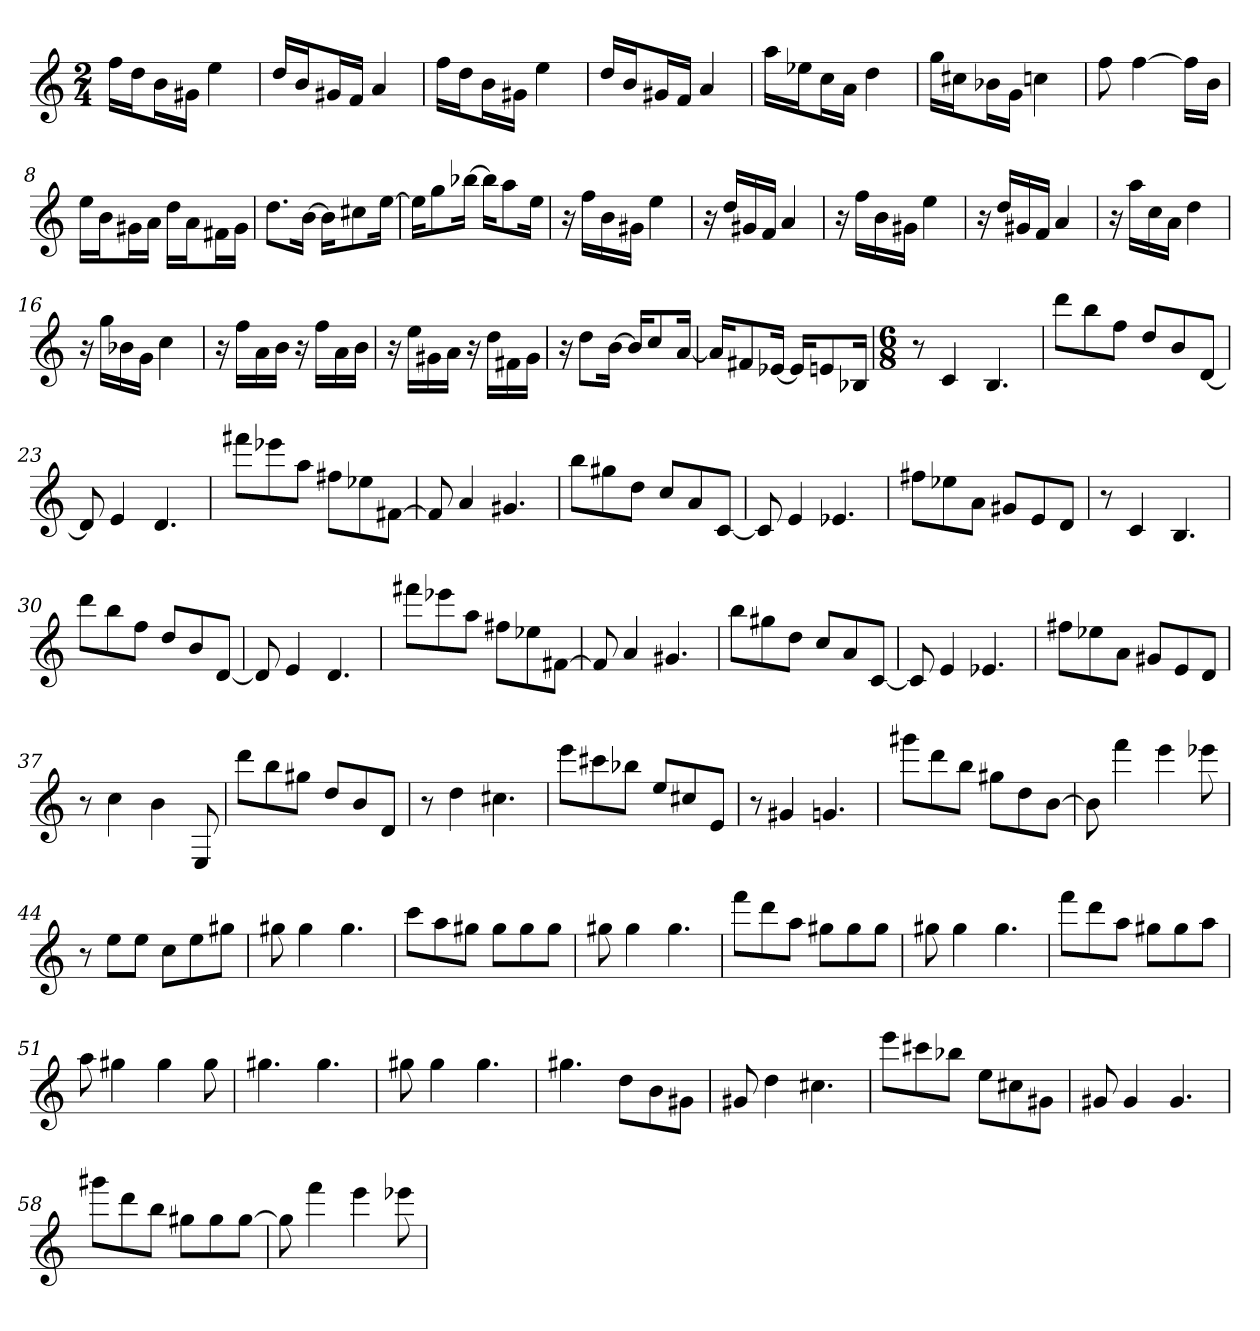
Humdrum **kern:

**kern
*part1
*staff1
*clefG2
*k[]
*C:
*M2/4
=1
16ff\LL
16dd\J
16b\L
16g#X\JJ
4ee
=2
16dd/LL
16b/J
16g#X/L
16f/JJ
4a
=3
16ff\LL
16dd\J
16b\L
16g#X\JJ
4ee
=4
16dd/LL
16b/J
16g#X/L
16f/JJ
4a
=5
16aa\LL
16ee-X\J
16cc\L
16a\JJ
4dd
=6
16gg\LL
16cc#X\J
16b-X\L
16g\JJ
4ccn
=7
8ff
[4ff
16ff\LL]
16b\JJ
=8
16ee\LL
16b\J
16g#X\L
16a\JJ
16dd\LL
16a\J
16f#X\L
16g#\JJ
=9
8.dd\L
[16b\Jk
16b\KL]
8cc#X\
[16ee\Jk
=10
16ee\KL]
8gg\
[16bb-X\Jk
16bb-\KL]
8aa\
16ee\Jk
=11
16r
16ff\LL
16b\
16g#X\JJ
4ee
=12
16r
16dd/LL
16g#X/
16f/JJ
4a
=13
16r
16ff\LL
16b\
16g#X\JJ
4ee
=14
16r
16dd/LL
16g#X/
16f/JJ
4a
=15
16r
16aa\LL
16cc\
16a\JJ
4dd
=16
16r
16gg\LL
16b-X\
16g\JJ
4cc
=17
16r
16ff\LL
16a\
16b\JJ
16r
16ff\LL
16a\
16b\JJ
=18
16r
16ee\LL
16g#X\
16a\JJ
16r
16dd\LL
16f#X\
16g#\JJ
=19
16r
8dd\L
[16b\Jk
16b/KL]
8cc/
[16a/Jk
=20
16a/KL]
8f#X/
[16e-X/Jk
16e-/KL]
8en/
16B-X/Jk
=21
*M6/8
8r
4c
4.B
=22
8ddd\L
8bb\
8ff\J
8dd/L
8b/
[8d/J
=23
8d]
4e
4.d
=24
8fff#X\L
8eee-X\
8aa\J
8ff#X\L
8ee-X\
[8f#X\J
=25
8f#]
4a
4.g#X
=26
8bb\L
8gg#X\
8dd\J
8cc/L
8a/
[8c/J
=27
8c]
4e
4.e-X
=28
8ff#X\L
8ee-X\
8a\J
8g#X/L
8e/
8d/J
=29
8r
4c
4.B
=30
8ddd\L
8bb\
8ff\J
8dd/L
8b/
[8d/J
=31
8d]
4e
4.d
=32
8fff#X\L
8eee-X\
8aa\J
8ff#X\L
8ee-X\
[8f#X\J
=33
8f#]
4a
4.g#X
=34
8bb\L
8gg#X\
8dd\J
8cc/L
8a/
[8c/J
=35
8c]
4e
4.e-X
=36
8ff#X\L
8ee-X\
8a\J
8g#X/L
8e/
8d/J
=37
8r
4cc
4b
8E
=38
8ddd\L
8bb\
8gg#X\J
8dd/L
8b/
8d/J
=39
8r
4dd
4.cc#X
=40
8eee\L
8ccc#X\
8bb-X\J
8ee/L
8cc#X/
8e/J
=41
8r
4g#X
4.gn
=42
8ggg#X\L
8ddd\
8bb\J
8gg#X\L
8dd\
[8b\J
=43
8b]
4fff
4eee
8eee-X
=44
8r
8ee\L
8ee\J
8cc\L
8ee\
8gg#X\J
=45
8gg#X
4gg#
4.gg#
=46
8ccc\L
8aa\
8gg#X\J
8gg#\L
8gg#\
8gg#\J
=47
8gg#X
4gg#
4.gg#
=48
8fff\L
8ddd\
8aa\J
8gg#X\L
8gg#\
8gg#\J
=49
8gg#X
4gg#
4.gg#
=50
8fff\L
8ddd\
8aa\J
8gg#X\L
8gg#\
8aa\J
=51
8aa
4gg#X
4gg#
8gg#
=52
4.gg#X
4.gg#
=53
8gg#X
4gg#
4.gg#
=54
4.gg#X
8dd\L
8b\
8g#X\J
=55
8g#X
4dd
4.cc#X
=56
8eee\L
8ccc#X\
8bb-X\J
8ee\L
8cc#X\
8g#X\J
=57
8g#X
4g#
4.g#
=58
8ggg#X\L
8ddd\
8bb\J
8gg#X\L
8gg#\
[8gg#\J
=59
8gg#]
4fff
4eee
8eee-X
=
*-
